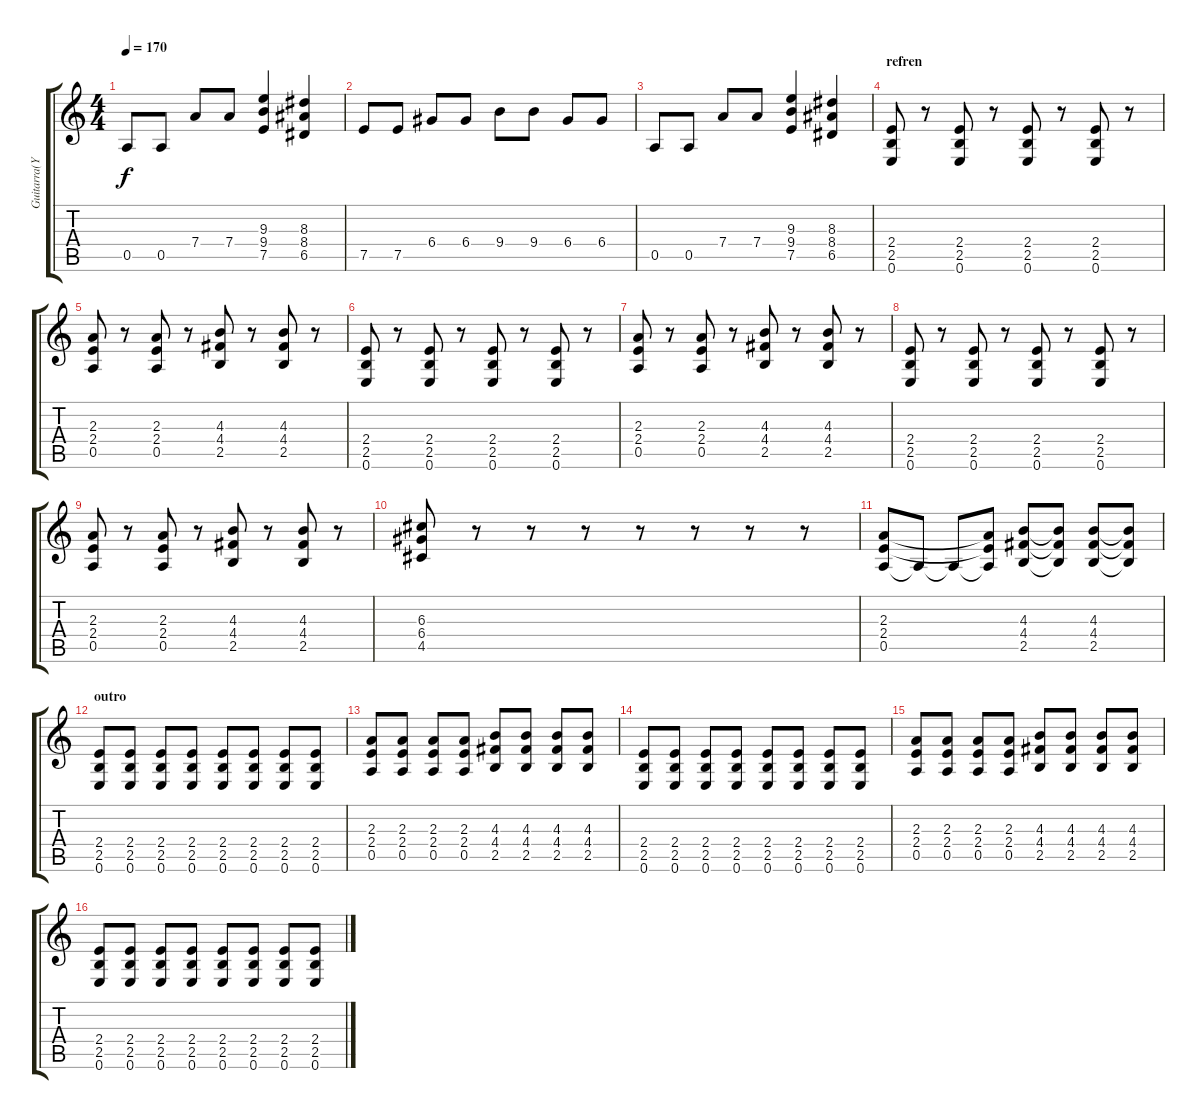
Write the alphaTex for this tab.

\track ("Guitarra(Yakuza)" "Guitarra(Y") {instrument overdrivenguitar}
\staff {score tabs}
\tuning (E4 B3 G3 D3 A2 E2) {hide}
\ts (4 4)
\tempo 170
\clef g2
\ks c
0.5.8{dy f} 0.5.8 7.4.8 7.4.8 (9.3 9.4 7.5).4 (8.3 8.4 6.5).4 |
7.5.8 7.5.8 6.4.8 6.4.8 9.4.8 9.4.8 6.4.8 6.4.8 |
0.5.8 0.5.8 7.4.8 7.4.8 (9.3 9.4 7.5).4 (8.3 8.4 6.5).4 |
\section ("" "refren")
(2.4 2.5 0.6).8 r.8 (2.4 2.5 0.6).8 r.8 (2.4 2.5 0.6).8 r.8 (2.4 2.5 0.6).8 r.8 |
(2.3 2.4 0.5).8 r.8 (2.3 2.4 0.5).8 r.8 (4.3 4.4 2.5).8 r.8 (4.3 4.4 2.5).8 r.8 |
(2.4 2.5 0.6).8 r.8 (2.4 2.5 0.6).8 r.8 (2.4 2.5 0.6).8 r.8 (2.4 2.5 0.6).8 r.8 |
(2.3 2.4 0.5).8 r.8 (2.3 2.4 0.5).8 r.8 (4.3 4.4 2.5).8 r.8 (4.3 4.4 2.5).8 r.8 |
(2.4 2.5 0.6).8 r.8 (2.4 2.5 0.6).8 r.8 (2.4 2.5 0.6).8 r.8 (2.4 2.5 0.6).8 r.8 |
(2.3 2.4 0.5).8 r.8 (2.3 2.4 0.5).8 r.8 (4.3 4.4 2.5).8 r.8 (4.3 4.4 2.5).8 r.8 |
(6.3 6.4 4.5).8 r.8 r.8 r.8 r.8 r.8 r.8 r.8 |
(2.3 2.4 0.5).8 0.5{t}.8 0.5{t}.8 (2.3{t} 2.4{t} 0.5{t}).8 (4.3 4.4 2.5).8 (4.3{t} 4.4{t} 2.5{t}).8 (4.3 4.4 2.5).8 (4.3{t} 4.4{t} 2.5{t}).8 |
\section ("" "outro")
(2.4 2.5 0.6).8 (2.4 2.5 0.6).8 (2.4 2.5 0.6).8 (2.4 2.5 0.6).8 (2.4 2.5 0.6).8 (2.4 2.5 0.6).8 (2.4 2.5 0.6).8 (2.4 2.5 0.6).8 |
(2.3 2.4 0.5).8 (2.3 2.4 0.5).8 (2.3 2.4 0.5).8 (2.3 2.4 0.5).8 (4.3 4.4 2.5).8 (4.3 4.4 2.5).8 (4.3 4.4 2.5).8 (4.3 4.4 2.5).8 |
(2.4 2.5 0.6).8 (2.4 2.5 0.6).8 (2.4 2.5 0.6).8 (2.4 2.5 0.6).8 (2.4 2.5 0.6).8 (2.4 2.5 0.6).8 (2.4 2.5 0.6).8 (2.4 2.5 0.6).8 |
(2.3 2.4 0.5).8 (2.3 2.4 0.5).8 (2.3 2.4 0.5).8 (2.3 2.4 0.5).8 (4.3 4.4 2.5).8 (4.3 4.4 2.5).8 (4.3 4.4 2.5).8 (4.3 4.4 2.5).8 |
(2.4 2.5 0.6).8 (2.4 2.5 0.6).8 (2.4 2.5 0.6).8 (2.4 2.5 0.6).8 (2.4 2.5 0.6).8 (2.4 2.5 0.6).8 (2.4 2.5 0.6).8 (2.4 2.5 0.6).8
